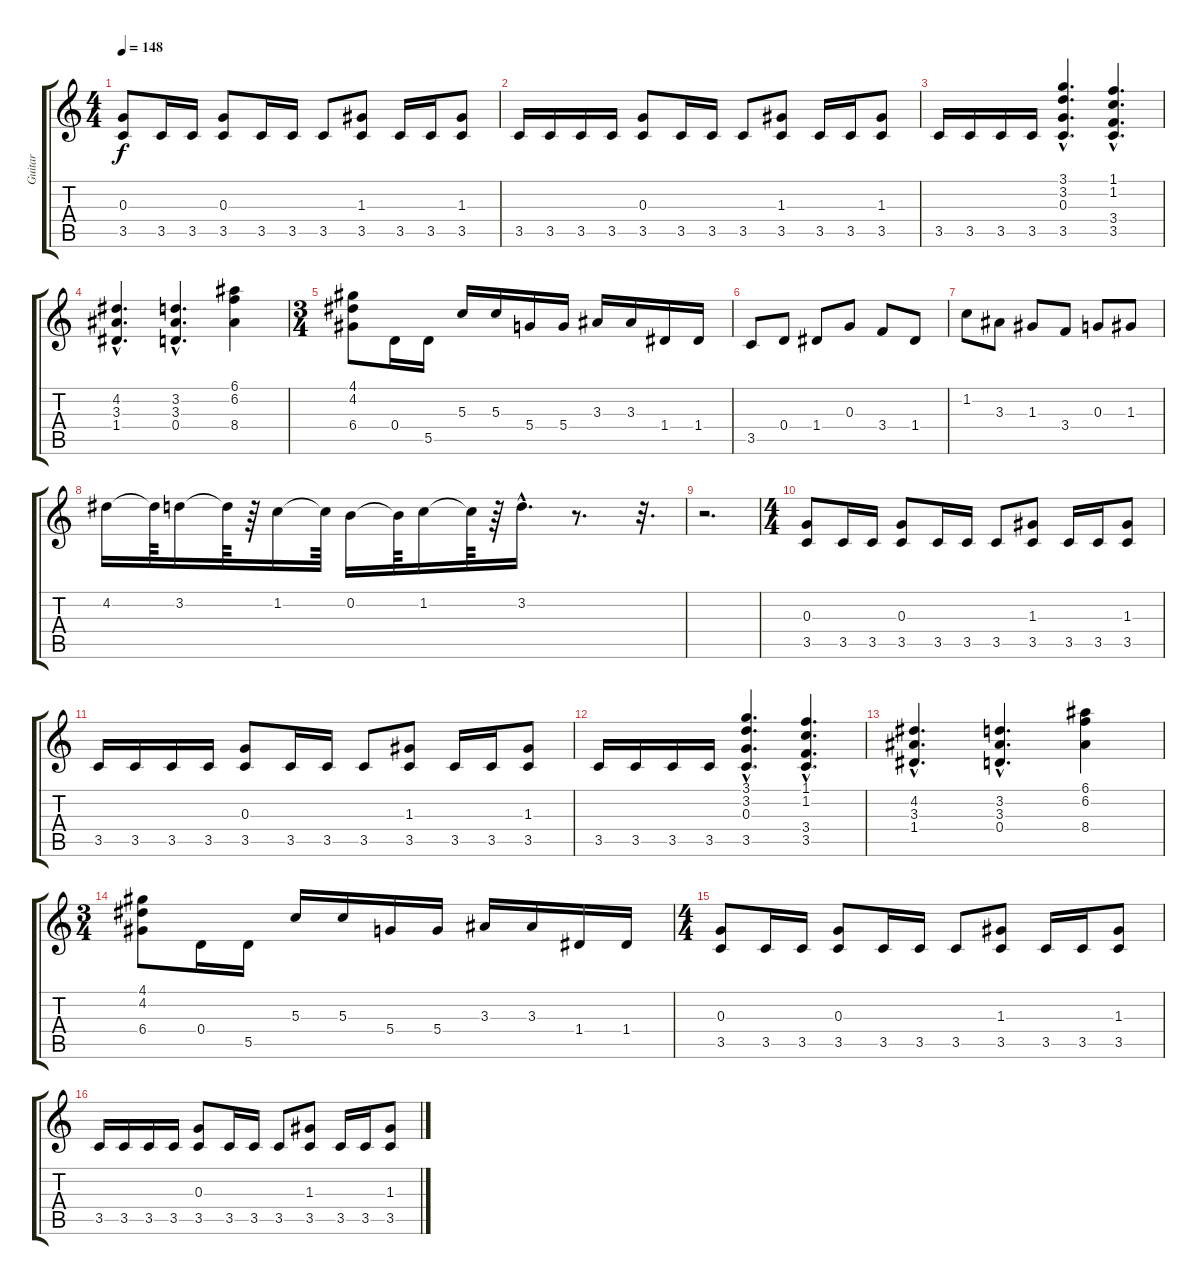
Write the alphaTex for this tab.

\track ("Guitar" "Guitar") {instrument distortionguitar}
\staff {score tabs}
\tuning (E4 B3 G3 D3 A2 E2) {hide}
\ts (4 4)
\tempo 148
\clef g2
\ks c
(0.3 3.5).8{dy f} 3.5.16 3.5.16 (0.3 3.5).8 3.5.16 3.5.16 3.5.8 (1.3 3.5).8 3.5.16 3.5.16 (1.3 3.5).8 |
3.5.16 3.5.16 3.5.16 3.5.16 (0.3 3.5).8 3.5.16 3.5.16 3.5.8 (1.3 3.5).8 3.5.16 3.5.16 (1.3 3.5).8 |
3.5.16 3.5.16 3.5.16 3.5.16 (3.1{hac} 3.2{hac} 0.3{hac} 3.5{hac}).4{d} (1.1{hac} 1.2{hac} 3.4{hac} 3.5{hac}).4{d} |
(4.2{hac} 3.3{hac} 1.4{hac}).4{d} (3.2{hac} 3.3{hac} 0.4{hac}).4{d} (6.1 6.2 8.4).4 |
\ts (3 4)
(4.1 4.2 6.4).8 0.4.16 5.5.16 5.3.16 5.3.16 5.4.16 5.4.16 3.3.16 3.3.16 1.4.16 1.4.16 |
3.5.8 0.4.8 1.4.8 0.3.8 3.4.8 1.4.8 |
1.2.8 3.3.8 1.3.8 3.4.8 0.3.8 1.3.8 |
4.2.16 4.2{t}.64 3.2.16 3.2{t}.64 r.64 1.2.16 1.2{t}.64 0.2.16 0.2{t}.64 1.2.16 1.2{t}.64 r.64 3.2{hac}.16{d} r.8{d} r.32{d} |
r.2{d} |
\ts (4 4)
(0.3 3.5).8 3.5.16 3.5.16 (0.3 3.5).8 3.5.16 3.5.16 3.5.8 (1.3 3.5).8 3.5.16 3.5.16 (1.3 3.5).8 |
3.5.16 3.5.16 3.5.16 3.5.16 (0.3 3.5).8 3.5.16 3.5.16 3.5.8 (1.3 3.5).8 3.5.16 3.5.16 (1.3 3.5).8 |
3.5.16 3.5.16 3.5.16 3.5.16 (3.1{hac} 3.2{hac} 0.3{hac} 3.5{hac}).4{d} (1.1{hac} 1.2{hac} 3.4{hac} 3.5{hac}).4{d} |
(4.2{hac} 3.3{hac} 1.4{hac}).4{d} (3.2{hac} 3.3{hac} 0.4{hac}).4{d} (6.1 6.2 8.4).4 |
\ts (3 4)
(4.1 4.2 6.4).8 0.4.16 5.5.16 5.3.16 5.3.16 5.4.16 5.4.16 3.3.16 3.3.16 1.4.16 1.4.16 |
\ts (4 4)
(0.3 3.5).8 3.5.16 3.5.16 (0.3 3.5).8 3.5.16 3.5.16 3.5.8 (1.3 3.5).8 3.5.16 3.5.16 (1.3 3.5).8 |
3.5.16 3.5.16 3.5.16 3.5.16 (0.3 3.5).8 3.5.16 3.5.16 3.5.8 (1.3 3.5).8 3.5.16 3.5.16 (1.3 3.5).8
